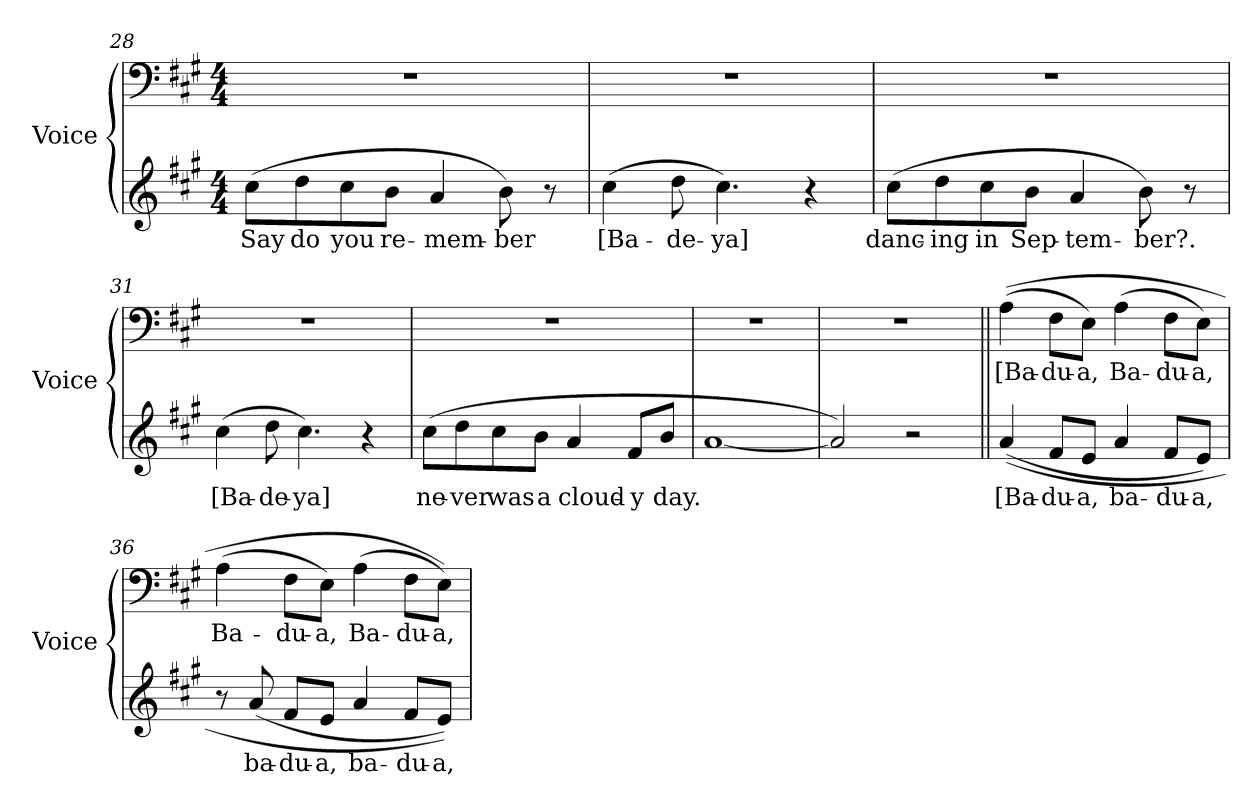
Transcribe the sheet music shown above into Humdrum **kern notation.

**kern	**text	**kern	**text
*part2	*part2	*part1	*part1
*staff2	*staff2	*staff1	*staff1
*I"Voice	*	*I"Voice	*
*I'Voice	*	*I'Voice	*
*clefG2	*	*clefF4	*
*k[f#c#g#]	*	*k[f#c#g#]	*
*A:	*	*A:	*
*M4/4	*	*M4/4	*
=28	=28	=28	=28
!	!LO:LY:b:color=#000000	!	!
(8cc#i\L	Say	1r	.
!	!LO:LY:b:color=#000000	!	!
8ddi\	do	.	.
!	!LO:LY:b:color=#000000	!	!
8cc#i\	you	.	.
!	!LO:LY:b:color=#000000	!	!
8bi\J	re-	.	.
!	!LO:LY:b:color=#000000	!	!
4ai/	-mem-	.	.
!	!LO:LY:b:color=#000000	!	!
8bi\)	-ber	.	.
8r	.	.	.
=29	=29	=29	=29
!	!LO:LY:b:color=#000000	!	!
(4cc#i\	[Ba-	1r	.
!	!LO:LY:b:color=#000000	!	!
8ddi\	-de-	.	.
!	!LO:LY:b:color=#000000	!	!
4.cc#i\)	-ya]	.	.
4r	.	.	.
!!LO:LB:g=z
=30	=30	=30	=30
!	!LO:LY:b:color=#000000	!	!
(8cc#i\L	danc-	1r	.
!	!LO:LY:b:color=#000000	!	!
8ddi\	-ing	.	.
!	!LO:LY:b:color=#000000	!	!
8cc#i\	in	.	.
!	!LO:LY:b:color=#000000	!	!
8bi\J	Sep-	.	.
!	!LO:LY:b:color=#000000	!	!
4ai/	-tem-	.	.
!	!LO:LY:b:color=#000000	!	!
8bi\)	-ber?.	.	.
8r	.	.	.
=31	=31	=31	=31
!	!LO:LY:b:color=#000000	!	!
(4cc#i\	[Ba-	1r	.
!	!LO:LY:b:color=#000000	!	!
8ddi\	-de-	.	.
!	!LO:LY:b:color=#000000	!	!
4.cc#i\)	-ya]	.	.
4r	.	.	.
=32	=32	=32	=32
!	!LO:LY:b:color=#000000	!	!
(8cc#i\L	ne-	1r	.
!	!LO:LY:b:color=#000000	!	!
8ddi\	-ver	.	.
!	!LO:LY:b:color=#000000	!	!
8cc#i\	was	.	.
!	!LO:LY:b:color=#000000	!	!
8bi\J	a	.	.
!	!LO:LY:b:color=#000000	!	!
4ai/	cloud-	.	.
!	!LO:LY:b:color=#000000	!	!
8f#i/L	-y	.	.
!	!LO:LY:b:color=#000000	!	!
8bi/J	day.	.	.
=33	=33	=33	=33
[1ai	.	1r	.
=34	=34	=34	=34
2ai/])	.	1r	.
2r	.	.	.
!!LO:LB:g=z
=35||	=35||	=35||	=35||
!	!LO:LY:b:color=#000000	!	!
!	!	!	!LO:LY:b:color=#000000
((4ai/	[Ba-	((4Ai\	[Ba-
!	!LO:LY:b:color=#000000	!	!
!	!	!	!LO:LY:b:color=#000000
8f#i/L	-du-	8F#i\L	-du-
!	!LO:LY:b:color=#000000	!	!
!	!	!	!LO:LY:b:color=#000000
8ei/J	-a,	8Ei\J)	-a,
!	!LO:LY:b:color=#000000	!	!
!	!	!	!LO:LY:b:color=#000000
4ai/	ba-	(4Ai\	Ba-
!	!LO:LY:b:color=#000000	!	!
!	!	!	!LO:LY:b:color=#000000
8f#i/L	-du-	8F#i\L	-du-
!	!LO:LY:b:color=#000000	!	!
!	!	!	!LO:LY:b:color=#000000
8ei/J)	-a,	8Ei\J)	-a,
=36	=36	=36	=36
!	!	!	!LO:LY:b:color=#000000
8r	.	(4Ai\	Ba-
!	!LO:LY:b:color=#000000	!	!
(8ai/	ba-	.	.
!	!LO:LY:b:color=#000000	!	!
!	!	!	!LO:LY:b:color=#000000
8f#i/L	-du-	8F#i\L	-du-
!	!LO:LY:b:color=#000000	!	!
!	!	!	!LO:LY:b:color=#000000
8ei/J	-a,	8Ei\J)	-a,
!	!LO:LY:b:color=#000000	!	!
!	!	!	!LO:LY:b:color=#000000
4ai/	ba-	(4Ai\	Ba-
!	!LO:LY:b:color=#000000	!	!
!	!	!	!LO:LY:b:color=#000000
8f#i/L	-du-	8F#i\L	-du-
!	!LO:LY:b:color=#000000	!	!
!	!	!	!LO:LY:b:color=#000000
8ei/J))	-a,	8Ei\J))	-a,
=	=	=	=
*-	*-	*-	*-
